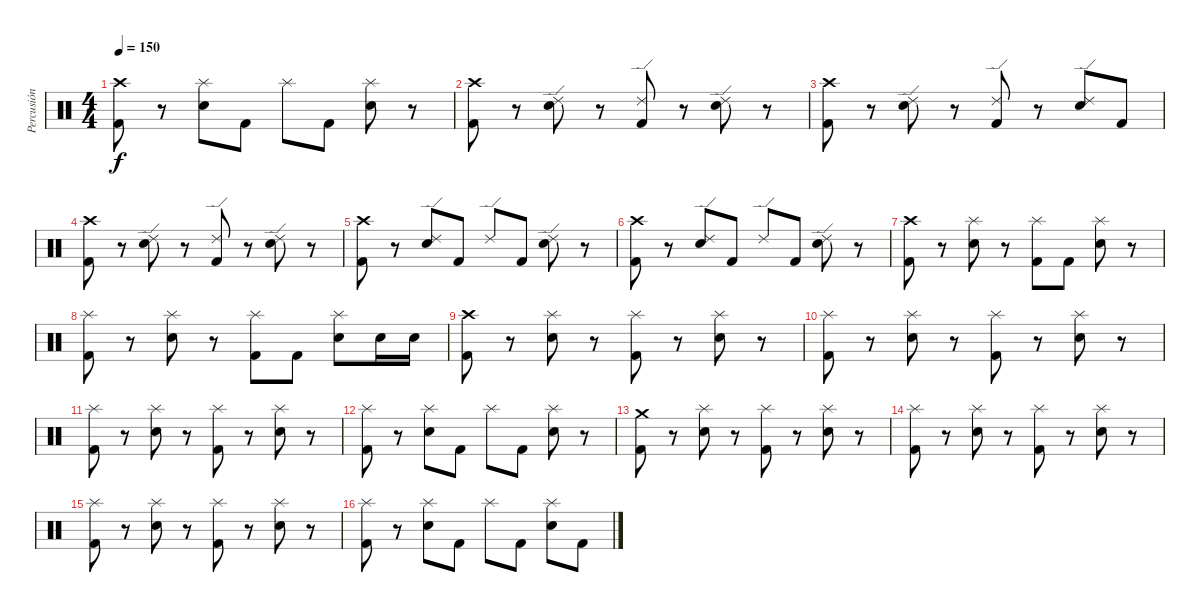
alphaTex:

\track ("Percusión" "Percusión") {instrument percussion}
\staff {score}
\articulation defaults
\ts (4 4)
\tempo 150
\clef neutral
\ks c
("Crash high (hit)" "Kick (hit) 2").8{dy f} r.8 ("Splash (hit)" "Snare (hit) 2").8 "Kick (hit) 2".8 "Splash (hit)".8 "Kick (hit) 2".8 ("Splash (hit)" "Snare (hit) 2").8 r.8 |
("Crash high (hit)" "Kick (hit) 2").8 r.8 ("Ride (edge) 2" "Snare (hit) 2").8 r.8 ("Ride (edge) 2" "Kick (hit) 2").8 r.8 ("Ride (edge) 2" "Snare (hit) 2").8 r.8 |
("Crash high (hit)" "Kick (hit) 2").8 r.8 ("Ride (edge) 2" "Snare (hit) 2").8 r.8 ("Ride (edge) 2" "Kick (hit) 2").8 r.8 ("Ride (edge) 2" "Snare (hit) 2").8 "Kick (hit) 2".8 |
("Crash high (hit)" "Kick (hit) 2").8 r.8 ("Ride (edge) 2" "Snare (hit) 2").8 r.8 ("Ride (edge) 2" "Kick (hit) 2").8 r.8 ("Ride (edge) 2" "Snare (hit) 2").8 r.8 |
("Crash high (hit)" "Kick (hit) 2").8 r.8 ("Ride (edge) 2" "Snare (hit) 2").8 "Kick (hit) 2".8 "Ride (edge) 2".8 "Kick (hit) 2".8 ("Ride (edge) 2" "Snare (hit) 2").8 r.8 |
("Crash high (hit)" "Kick (hit) 2").8 r.8 ("Ride (edge) 2" "Snare (hit) 2").8 "Kick (hit) 2".8 "Ride (edge) 2".8 "Kick (hit) 2".8 ("Ride (edge) 2" "Snare (hit) 2").8 r.8 |
("Crash high (hit)" "Kick (hit) 2").8 r.8 ("Splash (hit)" "Snare (hit) 2").8 r.8 ("Splash (hit)" "Kick (hit) 2").8 "Kick (hit) 2".8 ("Splash (hit)" "Snare (hit) 2").8 r.8 |
("Splash (hit)" "Kick (hit) 2").8 r.8 ("Splash (hit)" "Snare (hit) 2").8 r.8 ("Splash (hit)" "Kick (hit) 2").8 "Kick (hit) 2".8 ("Splash (hit)" "Snare (hit) 2").8 "Snare (hit) 2".16 "Snare (hit) 2".16 |
("Crash high (hit)" "Kick (hit) 2").8 r.8 ("Splash (hit)" "Snare (hit) 2").8 r.8 ("Splash (hit)" "Kick (hit) 2").8 r.8 ("Splash (hit)" "Snare (hit) 2").8 r.8 |
("Splash (hit)" "Kick (hit) 2").8 r.8 ("Splash (hit)" "Snare (hit) 2").8 r.8 ("Splash (hit)" "Kick (hit) 2").8 r.8 ("Splash (hit)" "Snare (hit) 2").8 r.8 |
("Splash (hit)" "Kick (hit) 2").8 r.8 ("Splash (hit)" "Snare (hit) 2").8 r.8 ("Splash (hit)" "Kick (hit) 2").8 r.8 ("Splash (hit)" "Snare (hit) 2").8 r.8 |
("Splash (hit)" "Kick (hit) 2").8 r.8 ("Splash (hit)" "Snare (hit) 2").8 "Kick (hit) 2".8 "Splash (hit)".8 "Kick (hit) 2".8 ("Splash (hit)" "Snare (hit) 2").8 r.8 |
("Crash medium (hit)" "Kick (hit) 2").8 r.8 ("Splash (hit)" "Snare (hit) 2").8 r.8 ("Splash (hit)" "Kick (hit) 2").8 r.8 ("Splash (hit)" "Snare (hit) 2").8 r.8 |
("Splash (hit)" "Kick (hit) 2").8 r.8 ("Splash (hit)" "Snare (hit) 2").8 r.8 ("Splash (hit)" "Kick (hit) 2").8 r.8 ("Splash (hit)" "Snare (hit) 2").8 r.8 |
("Splash (hit)" "Kick (hit) 2").8 r.8 ("Splash (hit)" "Snare (hit) 2").8 r.8 ("Splash (hit)" "Kick (hit) 2").8 r.8 ("Splash (hit)" "Snare (hit) 2").8 r.8 |
("Splash (hit)" "Kick (hit) 2").8 r.8 ("Splash (hit)" "Snare (hit) 2").8 "Kick (hit) 2".8 "Splash (hit)".8 "Kick (hit) 2".8 ("Splash (hit)" "Snare (hit) 2").8 "Kick (hit) 2".8
